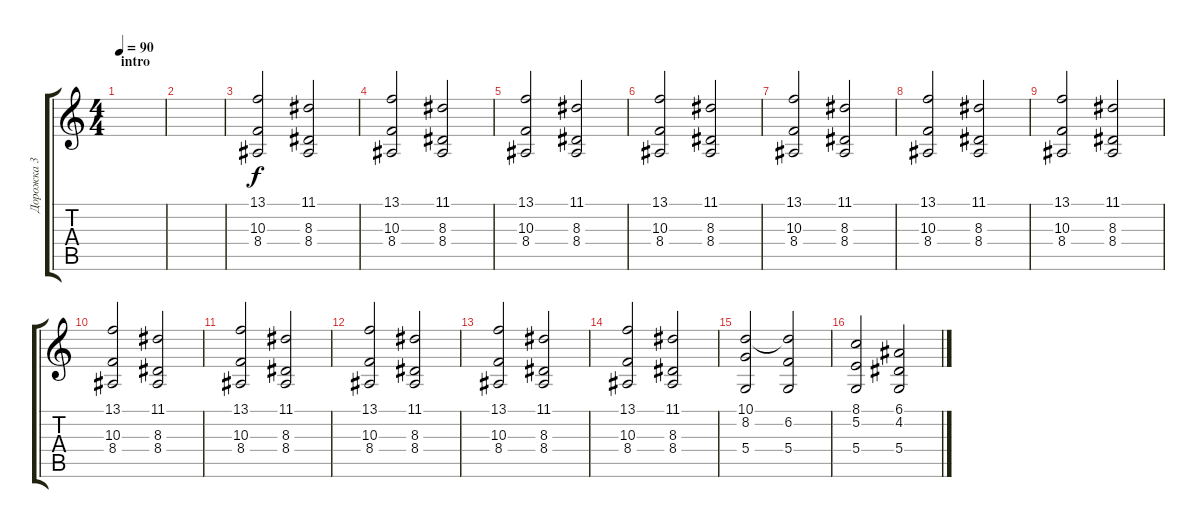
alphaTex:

\track ("Дорожка 3" "Дорожка 3") {instrument pad2warm}
\staff {score tabs}
\tuning (E4 B3 G3 D3 A2 E2) {hide}
\ts (4 4)
\section ("" "intro")
\tempo 90
\clef g2
\ks c
|
|
(13.1 10.3 8.4).2 (11.1 8.3 8.4).2 |
(13.1 10.3 8.4).2 (11.1 8.3 8.4).2 |
(13.1 10.3 8.4).2 (11.1 8.3 8.4).2 |
(13.1 10.3 8.4).2 (11.1 8.3 8.4).2 |
(13.1 10.3 8.4).2 (11.1 8.3 8.4).2 |
(13.1 10.3 8.4).2 (11.1 8.3 8.4).2 |
(13.1 10.3 8.4).2 (11.1 8.3 8.4).2 |
(13.1 10.3 8.4).2 (11.1 8.3 8.4).2 |
(13.1 10.3 8.4).2 (11.1 8.3 8.4).2 |
(13.1 10.3 8.4).2 (11.1 8.3 8.4).2 |
(13.1 10.3 8.4).2 (11.1 8.3 8.4).2 |
(13.1 10.3 8.4).2 (11.1 8.3 8.4).2 |
(10.1 8.2 5.4).2 (10.1{t} 6.2 5.4).2 |
(8.1 5.2 5.4).2 (6.1 4.2 5.4).2
